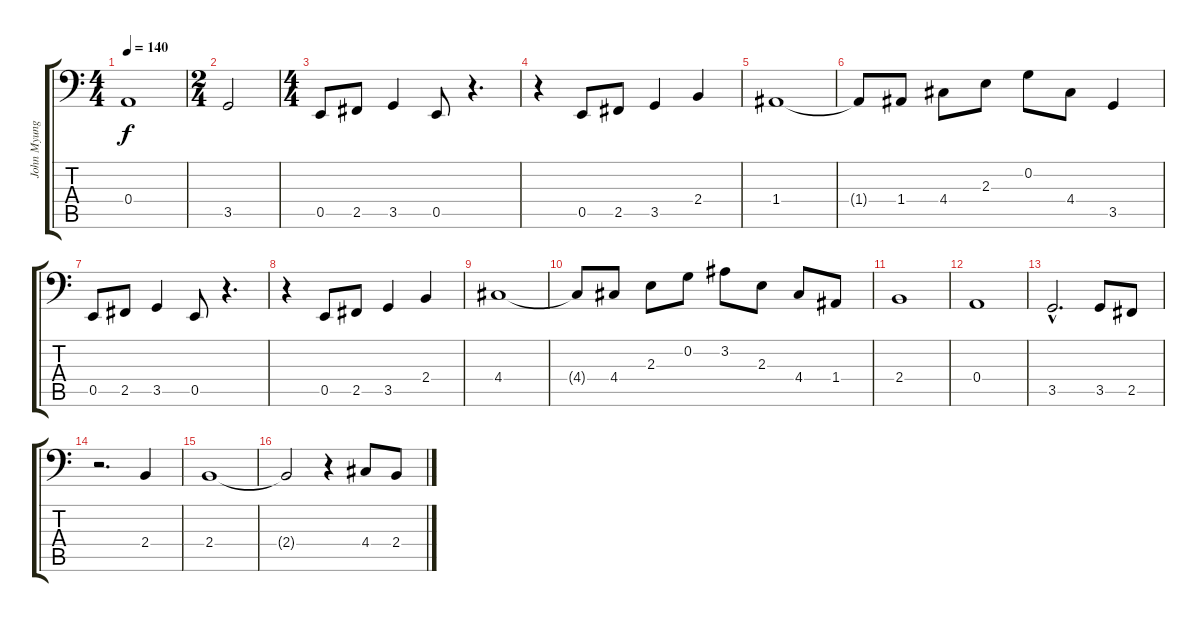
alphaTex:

\track ("John Myung - 6 Strings Bass" "John Myung") {instrument electricbassfinger}
\staff {score tabs}
\tuning (C3 G2 D2 A1 E1 B0) {hide}
\ts (4 4)
\tempo 140
\clef f4
\ks c
0.4.1{dy f} |
\ts (2 4)
3.5.2 |
\ts (4 4)
0.5.8 2.5.8 3.5.4 0.5.8 r.4{d} |
r.4 0.5.8 2.5.8 3.5.4 2.4.4 |
1.4.1 |
1.4{t}.8 1.4.8 4.4.8 2.3.8 0.2.8 4.4.8 3.5.4 |
0.5.8 2.5.8 3.5.4 0.5.8 r.4{d} |
r.4 0.5.8 2.5.8 3.5.4 2.4.4 |
4.4.1 |
4.4{t}.8 4.4.8 2.3.8 0.2.8 3.2.8 2.3.8 4.4.8 1.4.8 |
2.4.1 |
0.4.1 |
3.5{hac}.2{d} 3.5.8 2.5.8 |
r.2{d} 2.4.4 |
2.4.1 |
2.4{t}.2 r.4 4.4.8 2.4.8
